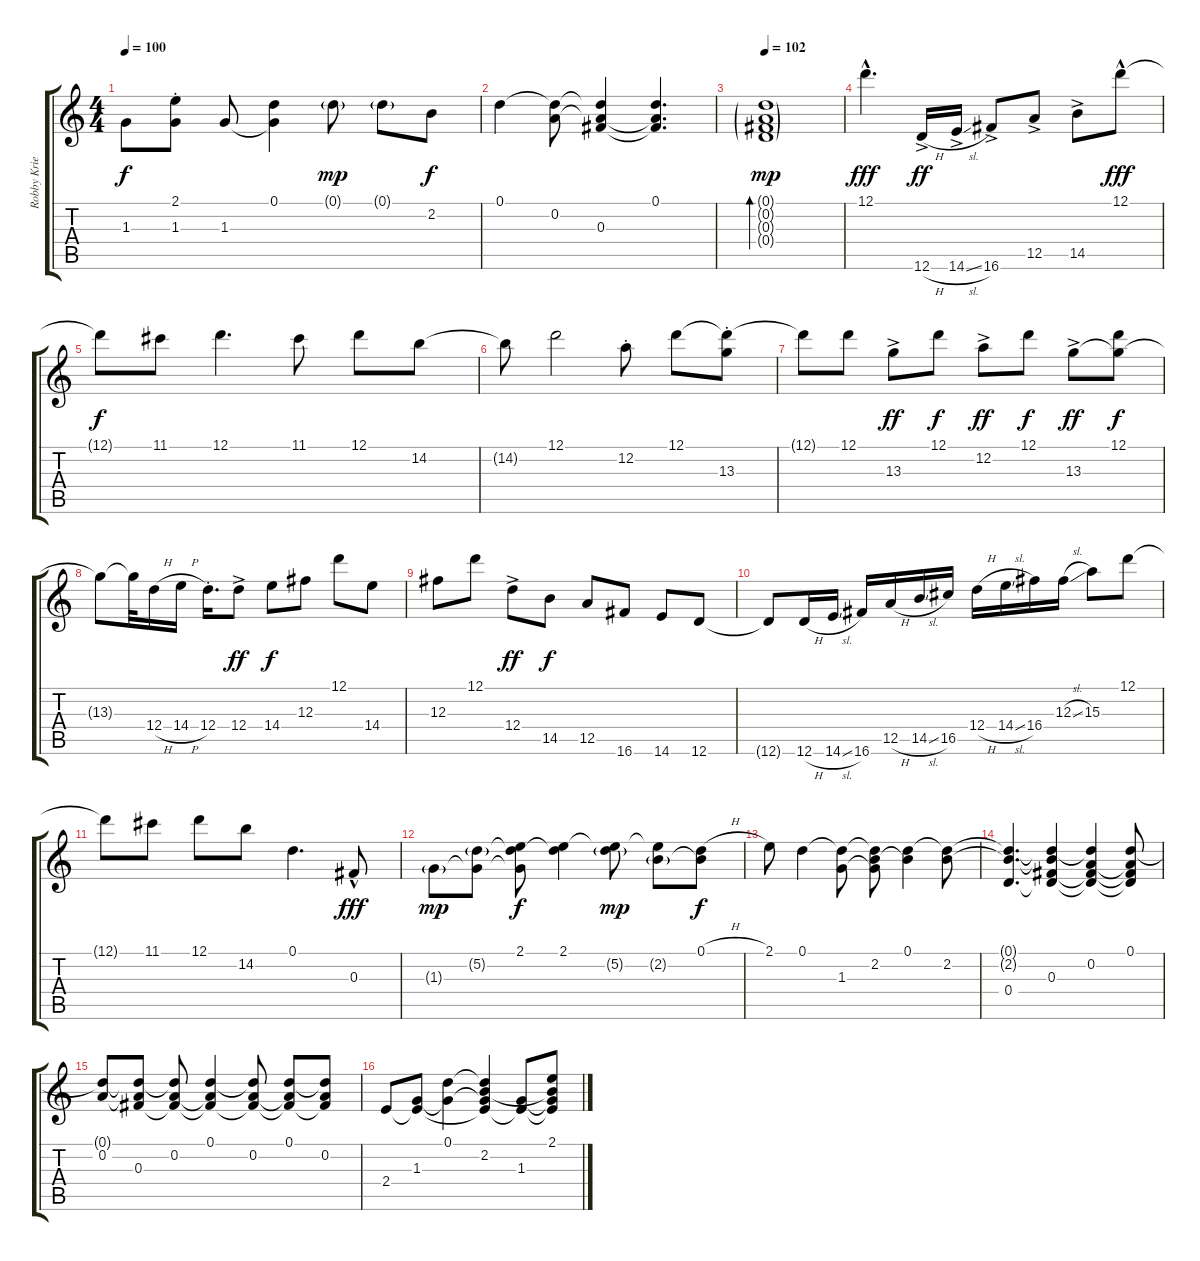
\track ("Robby Krieger - Guitar" "Robby Krie") {instrument electricguitarjazz}
\staff {score tabs}
\tuning (D4 A3 Gb3 D3 A2 D2) {hide}
\ts (4 4)
\tempo 100
\clef g2
\ks c
1.3{t}.8{dy f} (2.1{t} 1.3{st}).8 1.3.8 (0.1 1.3{t}).4 0.1{g}.8{dy mp} 0.1{g}.8 2.2.8{dy f} |
0.1.4 (0.1{t} 0.2).8 (0.1{t} 0.2{t} 0.3).4 (0.1 0.2{t} 0.3{t}).4{d} |
\tempo 102
(0.1{g} 0.2{g} 0.3{g} 0.4{g}).1{bd 120 dy mp} |
12.1{hac}.4{d dy fff} 12.6{h ac}.16{dy ff} 14.6{sl ac}.16 16.6{ac}.8 12.5{ac}.8 14.5{ac}.8 12.1{hac}.8{dy fff} |
12.1{t}.8{dy f} 11.1.8 12.1.4{d} 11.1.8 12.1.8 14.2.8 |
14.2{t}.8 12.1.2 12.2{st}.8 12.1.8 (12.1{t} 13.3{st}).8 |
12.1{t}.8 12.1.8 13.3{ac}.8{dy ff} 12.1.8{dy f} 12.2{ac}.8{dy ff} 12.1.8{dy f} 13.3{ac}.8{dy ff} (12.1 13.3{t}).8{dy f} |
13.3{t}.8 13.3{t}.32 12.4{h}.16 14.4{h}.16 12.4{st}.16{d} 12.4{ac}.8{dy ff} 14.4.8{dy f} 12.3.8 12.1.8 14.4.8 |
12.3.8 12.1.8 12.4{ac}.8{dy ff} 14.5.8{dy f} 12.5.8 16.6.8 14.6.8 12.6.8 |
12.6{t}.8 12.6{h}.16 14.6{sl}.16 16.6.16 12.5{h}.16 14.5{sl}.16 16.5.16 12.4{h}.16 14.4{sl}.16 16.4.16 12.3{sl}.16 15.3.8 12.1.8 |
12.1{t}.8 11.1.8 12.1.8 14.2.8 0.1.4{d} 0.3{hac}.8{dy fff} |
1.3{g}.8{dy mp} (5.2{g} 1.3{t}).8 (2.1 5.2{t} 1.3{t}).8{dy f} (2.1 5.2{t}).4 (2.1{t} 5.2{g}).8{dy mp} (2.1{t} 2.2{g}).8 (0.1{h} 2.2{t}).8{dy f} |
2.1.8 0.1.4 (0.1{t} 1.3).8 (0.1{t} 2.2 1.3{t}).8 (0.1 2.2{t}).4 (0.1{t} 2.2).8 |
(0.1{t} 2.2{t} 0.4).4{d} (0.1{t} 2.2{t} 0.3 0.4{t}).4 (0.1{t} 0.2 0.3{t} 0.4{t}).4 (0.1 0.2{t} 0.3{t} 0.4{t}).8 |
(0.1{t} 0.2).8 (0.1{t} 0.2{t} 0.3).8 (0.1{t} 0.2 0.3{t}).8 (0.1 0.2{t} 0.3{t}).4 (0.1{t} 0.2 0.3{t}).8 (0.1 0.2{t} 0.3{t}).8 (0.1{t} 0.2 0.3{t}).8 |
2.4.8 (1.3 2.4{t}).8 (0.1 1.3{t}).4 (0.1{t} 2.2 1.3{t} 2.4{t}).4 (1.3 2.4{t}).8 (2.1 2.2{t} 1.3{t} 2.4{t}).8
